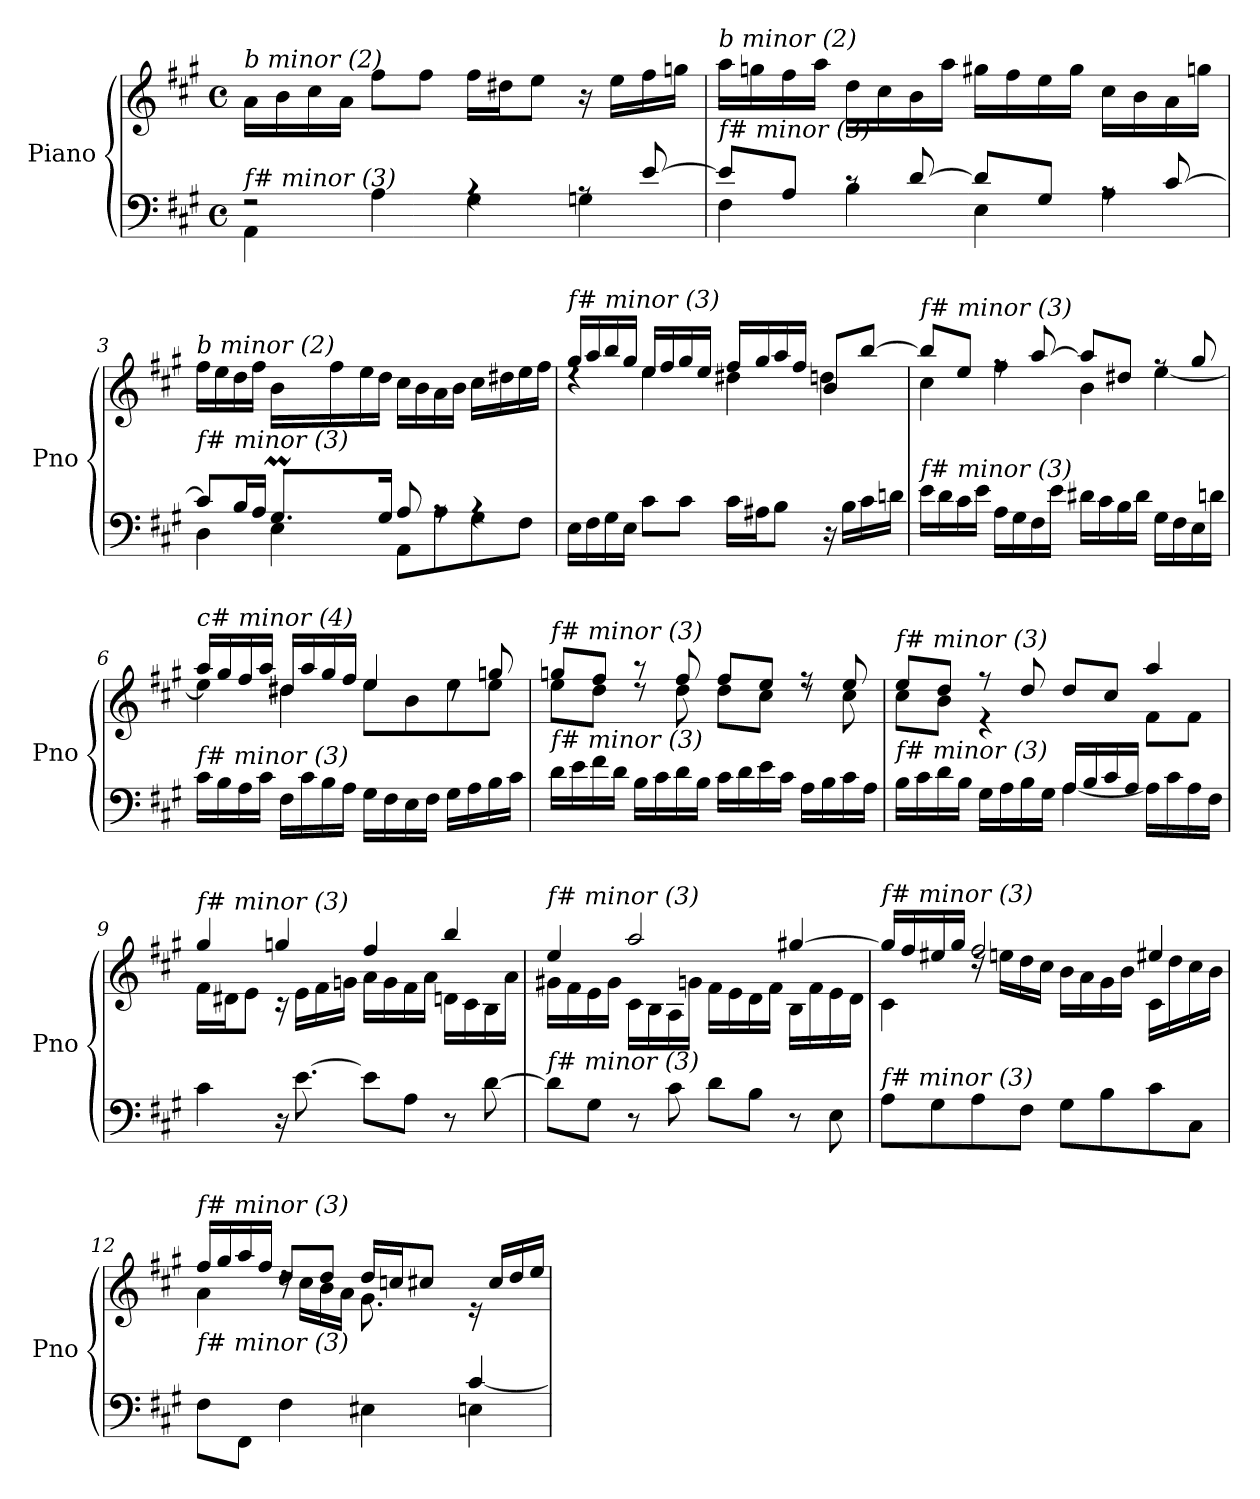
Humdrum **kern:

**kern	**kern
*part1	*part1
*staff2	*staff1
*I"Piano	*
*I'Pno	*
*clefF4	*clefG2
*k[f#c#g#]	*k[f#c#g#]
*M4/4	*M4/4
*met(c)	*met(c)
=1	=1
*^	*
!	!	!LO:TX:i:t=b minor (2)
!LO:TX:i:t=f# minor (3)	!	!
2rF	4AA\	16a\LL
.	.	16b\
.	.	16cc#\
.	.	16a\JJ
.	4A\	8ff#\L
.	.	8ff#\J
4rA	4G#\	16ff#\LL
.	.	16dd#X\J
.	.	8ee\J
8rA	4Gn\	16r
.	.	16ee\LL
[8e/	.	16ff#\
.	.	16ggn\JJ
=2	=2	=2
!	!	!LO:TX:i:t=b minor (2)
!LO:TX:i:t=f# minor (3)	!	!
8e/L]	4F#\	16aa\LL
.	.	16ggn\
8A/J	.	16ff#\
.	.	16aa\JJ
8rc	4B\	16dd\LL
.	.	16cc#\
[8d/	.	16b\
.	.	16aa\JJ
8d/L]	4E\	16gg#X\LL
.	.	16ff#\
8G#/J	.	16ee\
.	.	16gg#\JJ
8rA	4A\	16cc#\LL
.	.	16b\
[8c#/	.	16a\
.	.	16ggn\JJ
!!LO:LB:g=z
=3	=3	=3
*	*^	*^
!	!	!	!LO:TX:i:t=b minor (2)	!
!LO:TX:i:t=f# minor (3)	!	!	!	!
8c#/L]	4D\	4ryy	16ff#\LL	4ryy
.	.	.	16ee\	.
16B/L	.	.	16dd\	.
16A/JJ	.	.	16ff#\JJ	.
8.G#m/L	4E\	32ALLLyy	16b\LL	8.ryy
.	.	32G#yy	.	.
.	.	32AJyy	16ff#\	.
.	.	16.G#JJyy	.	.
.	.	.	16ee\	.
16G#/Jk	.	2ryy	16dd\JJ	2ryy
8A/	8AA\L	.	16cc#\LL	.
.	.	.	16b\	.
8rA	8A\	.	16a\	.
.	.	.	16b\JJ	.
4rA	8G#\	.	16cc#\LL	.
.	.	.	16dd#X\	.
.	8F#\J	.	16ee\	.
.	.	16ryy	16ff#\JJ	16ryy
=4	=4	=4	=4	=4
!	!	!	!LO:TX:i:t=f# minor (3)	!
!LO:TX:i:t=f# minor (3)	!	!	!	!
*v	*v	*v	*	*
16E\LL	16gg#/LL	4rdd
16F#\	16aa/	.
16G#\	16bb/	.
16E\JJ	16gg#/JJ	.
8c#\L	16ee/LL	4ee\
.	16ff#/	.
8c#\J	16gg#/	.
.	16ee/JJ	.
16c#\LL	16ff#/LL	4dd#X\
16A#X\J	16gg#/	.
8B\J	16aa/	.
.	16ff#/JJ	.
16r	8b/L	4ddn\
16B\LL	.	.
16c#\	[8bb/J	.
16dn\JJ	.	.
!!LO:LB:g=z	!!
=5	=5	=5
!	!LO:TX:i:t=f# minor (3)	!
!LO:TX:i:t=f# minor (3)	!	!
16e\LL	8bb/L]	4cc#\
16d\	.	.
16c#\	8ee/J	.
16e\JJ	.	.
16A\LL	8rff	4ff#\
16G#\	.	.
16F#\	[8aa/	.
16e\JJ	.	.
16d#X\LL	8aa/L]	4b\
16c#\	.	.
16B\	8dd#X/J	.
16d#\JJ	.	.
16G#\LL	8rff	[4ee\
16F#\	.	.
16E\	8gg#/	.
16dn\JJ	.	.
!!LO:LB:g=z	!!
=6	=6	=6
!	!LO:TX:i:t=c# minor (4)	!
!LO:TX:i:t=f# minor (3)	!	!
16c#\LL	16aa/LL	4ee\]
16B\	16gg#/	.
16A\	16ff#/	.
16c#\JJ	16aa/JJ	.
16F#\LL	16dd#X/LL	4dd#\
16c#\	16aa/	.
16B\	16gg#/	.
16A\JJ	16ff#/JJ	.
16G#\LL	4ee/	8ee\L
16F#\	.	.
16E\	.	8b\
16F#\JJ	.	.
16G#\LL	8rdd	8ee\
16A\	.	.
16B\	8ggn/	8ee\J
16c#\JJ	.	.
=7	=7	=7
!	!LO:TX:i:t=f# minor (3)	!
!LO:TX:i:t=f# minor (3)	!	!
16d\LL	8ggn/L	8ee\L
16e\	.	.
16f#\	8ff#/J	8dd\J
16d\JJ	.	.
16B\LL	8r	8rdd
16c#\	.	.
16d\	8ff#/	8dd\
16B\JJ	.	.
16c#\LL	8ff#/L	8dd\L
16d\	.	.
16e\	8ee/J	8cc#\J
16c#\JJ	.	.
16A\LL	8r	8rdd
16B\	.	.
16c#\	8ee/	8cc#\
16A\JJ	.	.
!!LO:LB:g=z
=8	=8	=8
*^	*	*^
*	*^	*	*	*
!	!	!	!LO:TX:i:t=f# minor (3)	!	!
!LO:TX:i:t=f# minor (3)	!	!	!	!	!
2ryy	16B\LL	2ryy	8ee/L	8cc#\L	2ryy
.	16c#\	.	.	.	.
.	16d\	.	8dd/J	8b\J	.
.	16B\JJ	.	.	.	.
.	16G#\LL	.	8r	4r	.
.	16A\	.	.	.	.
.	16B\	.	8dd/	.	.
.	16G#\JJ	.	.	.	.
4ryy	[4A\	16A/LL	8dd/L	4ryy	4ryy
.	.	16B/	.	.	.
.	.	16c#/	8cc#/J	.	.
.	.	16A/JJ	.	.	.
4ryy	16A\LL]	4ryy	4aa/	8f#\L	4ryy
.	16c#\	.	.	.	.
.	16A\	.	.	8f#\J	.
.	16F#\JJ	.	.	.	.
*	*v	*v	*	*	*
*	*	*	*v	*v
!!LO:PB:g=z
=9	=9	=9	=9
!	!	!LO:TX:i:t=f# minor (3)	!
!LO:TX:i:t=f# minor (3)	!	!	!
*v	*v	*	*
4c#\	4gg#/	16f#\LL
.	.	16d#X\J
.	.	8e\J
16r	4ggn/	16r
[8.e\	.	16e\LL
.	.	16f#\
.	.	16gn\JJ
8e\L]	4ff#/	16a\LL
.	.	16g\
8A\J	.	16f#\
.	.	16a\JJ
8r	4bb/	16dn\LL
.	.	16c#\
[8d\	.	16B\
.	.	16a\JJ
=10	=10	=10
!	!LO:TX:i:t=f# minor (3)	!
!LO:TX:i:t=f# minor (3)	!	!
8d\L]	4ee/	16g#X\LL
.	.	16f#\
8G#\J	.	16e\
.	.	16g#\JJ
8r	2aa/	16c#\LL
.	.	16B\
8c#\	.	16A\
.	.	16gn\JJ
8d\L	.	16f#\LL
.	.	16e\
8B\J	.	16d\
.	.	16f#\JJ
8r	[4gg#X/	16B\LL
.	.	16f#\
8E\	.	16e\
.	.	16d\JJ
!!LO:LB:g=z	!!
=11	=11	=11
!	!LO:TX:i:t=f# minor (3)	!
!LO:TX:i:t=f# minor (3)	!	!
8A\L	16gg#/LL]	4c#\
.	16ff#/	.
8G#\	16ee#X/	.
.	16gg#/JJ	.
8A\	2ff#/	16rdd
.	.	16een\LL
8F#\J	.	16dd\
.	.	16cc#\JJ
8G#\L	.	16b\LL
.	.	16a\
8B\	.	16g#\
.	.	16b\JJ
8c#\	4ee#X/	16c#\LL
.	.	16dd\
8C#\J	.	16cc#\
.	.	16b\JJ
=12	=12	=12
*^	*	*^
*	*^	*	*	*
!	!	!	!LO:TX:i:t=f# minor (3)	!	!
!LO:TX:i:t=f# minor (3)	!	!	!	!	!
2ryy	8F#\L	2.ryy	16ff#/LL	4a\	2.ryy
.	.	.	16gg#/	.	.
.	8FF#\J	.	16aa/	.	.
.	.	.	16ff#/JJ	.	.
.	4F#\	.	8dd/L	16rdd	.
.	.	.	.	16cc#\LL	.
.	.	.	8dd/J	16b\	.
.	.	.	.	16a\JJ	.
8.ryy	4E#X\	.	16dd/LL	8.g#\L	.
.	.	.	16ccni/J	.	.
.	.	.	8cc#/J	.	.
16A/Jk	.	.	.	16ryy	.
4ryy	[4c#/	4En\	16re	4ryy	4ryy
.	.	.	16cc#/LL	.	.
.	.	.	16dd/	.	.
.	.	.	16ee/JJ	.	.
*v	*v	*v	*	*	*
*	*v	*v	*v
=	=
*-	*-
